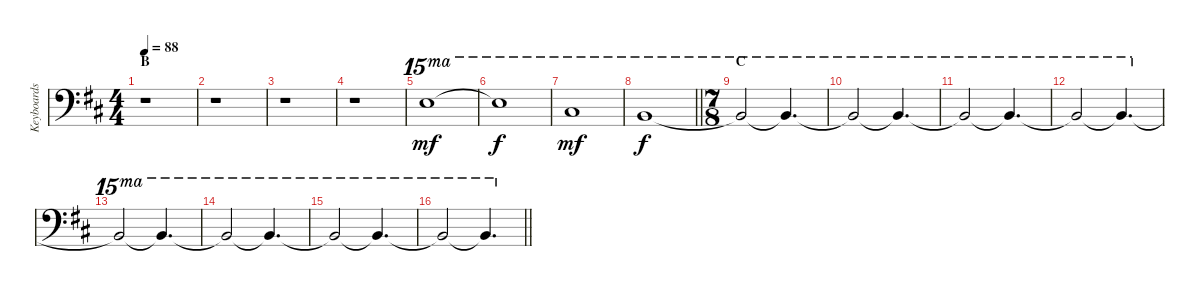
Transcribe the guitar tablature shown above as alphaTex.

\track ("Keyboards (low register)" "Keyboards ") {instrument acousticgrandpiano}
\staff {score}
\tuning (E3 B2 G2 D2 A1 E1 A0) {hide}
\ts (4 4)
\section ("" "B")
\tempo 88
\clef f4
\ks d
r.1{dy mf} |
r.1 |
r.1 |
r.1 |
24.1.1{ot 15ma instrument pad4choir} |
24.1{t}.1{ot 15ma dy f} |
21.1.1{ot 15ma dy mf} |
\barLineRight lightlight
24.2.1{ot 15ma dy f} |
\ts (7 8)
\section ("" "C")
24.2{t}.2{ot 15ma} 24.2{t}.4{d ot 15ma} |
24.2{t}.2{ot 15ma} 24.2{t}.4{d ot 15ma} |
24.2{t}.2{ot 15ma} 24.2{t}.4{d ot 15ma} |
24.2{t}.2{ot 15ma} 24.2{t}.4{d ot 15ma} |
24.2{t}.2{ot 15ma} 24.2{t}.4{d ot 15ma} |
24.2{t}.2{ot 15ma} 24.2{t}.4{d ot 15ma} |
24.2{t}.2{ot 15ma} 24.2{t}.4{d ot 15ma} |
\barLineRight lightlight
24.2{t}.2{ot 15ma} 24.2{t}.4{d ot 15ma}
